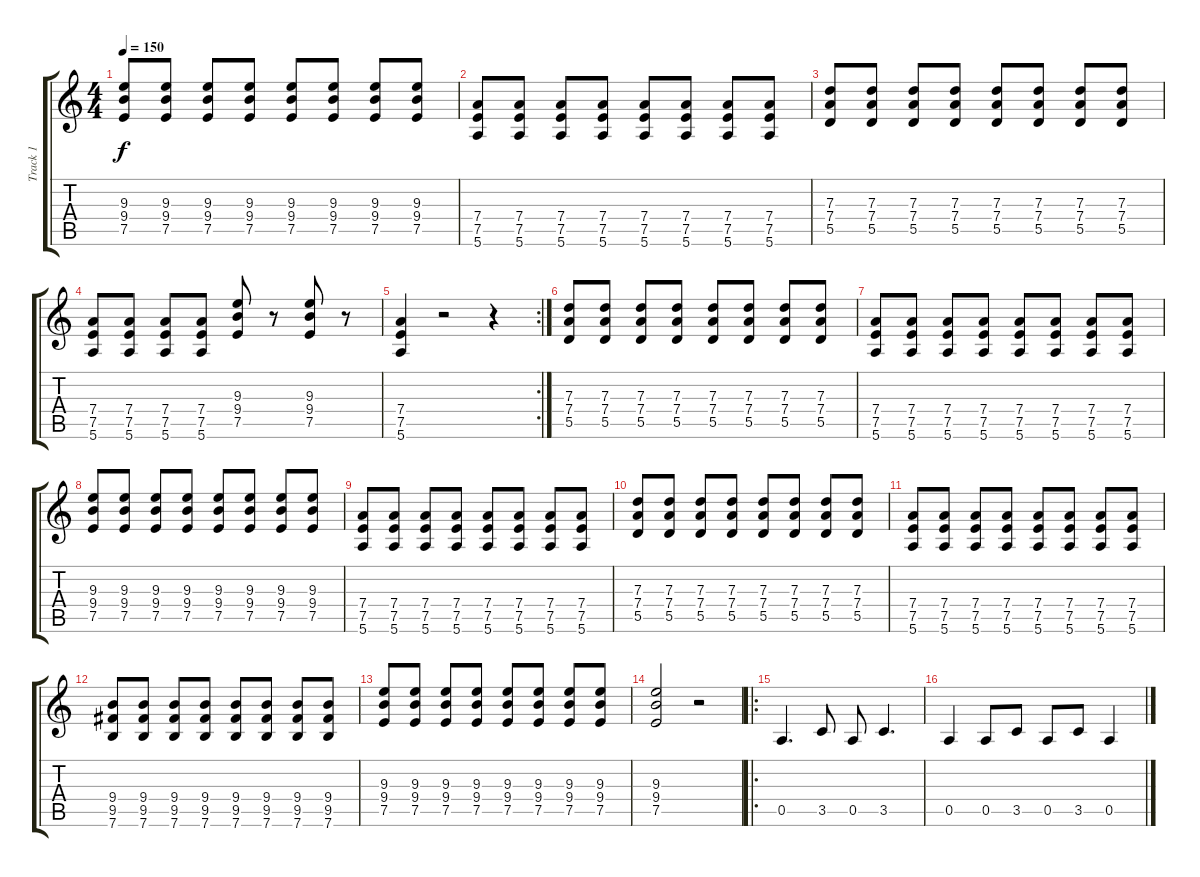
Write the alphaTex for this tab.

\track ("Track 1" "Track 1") {instrument distortionguitar}
\staff {score tabs}
\tuning (E4 B3 G3 D3 A2 E2) {hide}
\ts (4 4)
\tempo 150
\clef g2
\ks c
(9.3 9.4 7.5).8{dy f} (9.3 9.4 7.5).8 (9.3 9.4 7.5).8 (9.3 9.4 7.5).8 (9.3 9.4 7.5).8 (9.3 9.4 7.5).8 (9.3 9.4 7.5).8 (9.3 9.4 7.5).8 |
(7.4 7.5 5.6).8 (7.4 7.5 5.6).8 (7.4 7.5 5.6).8 (7.4 7.5 5.6).8 (7.4 7.5 5.6).8 (7.4 7.5 5.6).8 (7.4 7.5 5.6).8 (7.4 7.5 5.6).8 |
(7.3 7.4 5.5).8 (7.3 7.4 5.5).8 (7.3 7.4 5.5).8 (7.3 7.4 5.5).8 (7.3 7.4 5.5).8 (7.3 7.4 5.5).8 (7.3 7.4 5.5).8 (7.3 7.4 5.5).8 |
(7.4 7.5 5.6).8 (7.4 7.5 5.6).8 (7.4 7.5 5.6).8 (7.4 7.5 5.6).8 (9.3 9.4 7.5).8 r.8 (9.3 9.4 7.5).8 r.8 |
\rc 2
(7.4 7.5 5.6).4 r.2 r.4 |
(7.3 7.4 5.5).8 (7.3 7.4 5.5).8 (7.3 7.4 5.5).8 (7.3 7.4 5.5).8 (7.3 7.4 5.5).8 (7.3 7.4 5.5).8 (7.3 7.4 5.5).8 (7.3 7.4 5.5).8 |
(7.4 7.5 5.6).8 (7.4 7.5 5.6).8 (7.4 7.5 5.6).8 (7.4 7.5 5.6).8 (7.4 7.5 5.6).8 (7.4 7.5 5.6).8 (7.4 7.5 5.6).8 (7.4 7.5 5.6).8 |
(9.3 9.4 7.5).8 (9.3 9.4 7.5).8 (9.3 9.4 7.5).8 (9.3 9.4 7.5).8 (9.3 9.4 7.5).8 (9.3 9.4 7.5).8 (9.3 9.4 7.5).8 (9.3 9.4 7.5).8 |
(7.4 7.5 5.6).8 (7.4 7.5 5.6).8 (7.4 7.5 5.6).8 (7.4 7.5 5.6).8 (7.4 7.5 5.6).8 (7.4 7.5 5.6).8 (7.4 7.5 5.6).8 (7.4 7.5 5.6).8 |
(7.3 7.4 5.5).8 (7.3 7.4 5.5).8 (7.3 7.4 5.5).8 (7.3 7.4 5.5).8 (7.3 7.4 5.5).8 (7.3 7.4 5.5).8 (7.3 7.4 5.5).8 (7.3 7.4 5.5).8 |
(7.4 7.5 5.6).8 (7.4 7.5 5.6).8 (7.4 7.5 5.6).8 (7.4 7.5 5.6).8 (7.4 7.5 5.6).8 (7.4 7.5 5.6).8 (7.4 7.5 5.6).8 (7.4 7.5 5.6).8 |
(9.4 9.5 7.6).8 (9.4 9.5 7.6).8 (9.4 9.5 7.6).8 (9.4 9.5 7.6).8 (9.4 9.5 7.6).8 (9.4 9.5 7.6).8 (9.4 9.5 7.6).8 (9.4 9.5 7.6).8 |
(9.3 9.4 7.5).8 (9.3 9.4 7.5).8 (9.3 9.4 7.5).8 (9.3 9.4 7.5).8 (9.3 9.4 7.5).8 (9.3 9.4 7.5).8 (9.3 9.4 7.5).8 (9.3 9.4 7.5).8 |
(9.3 9.4 7.5).2 r.2 |
\ro
0.5.4{d} 3.5.8 0.5.8 3.5.4{d} |
0.5.4 0.5.8 3.5.8 0.5.8 3.5.8 0.5.4
